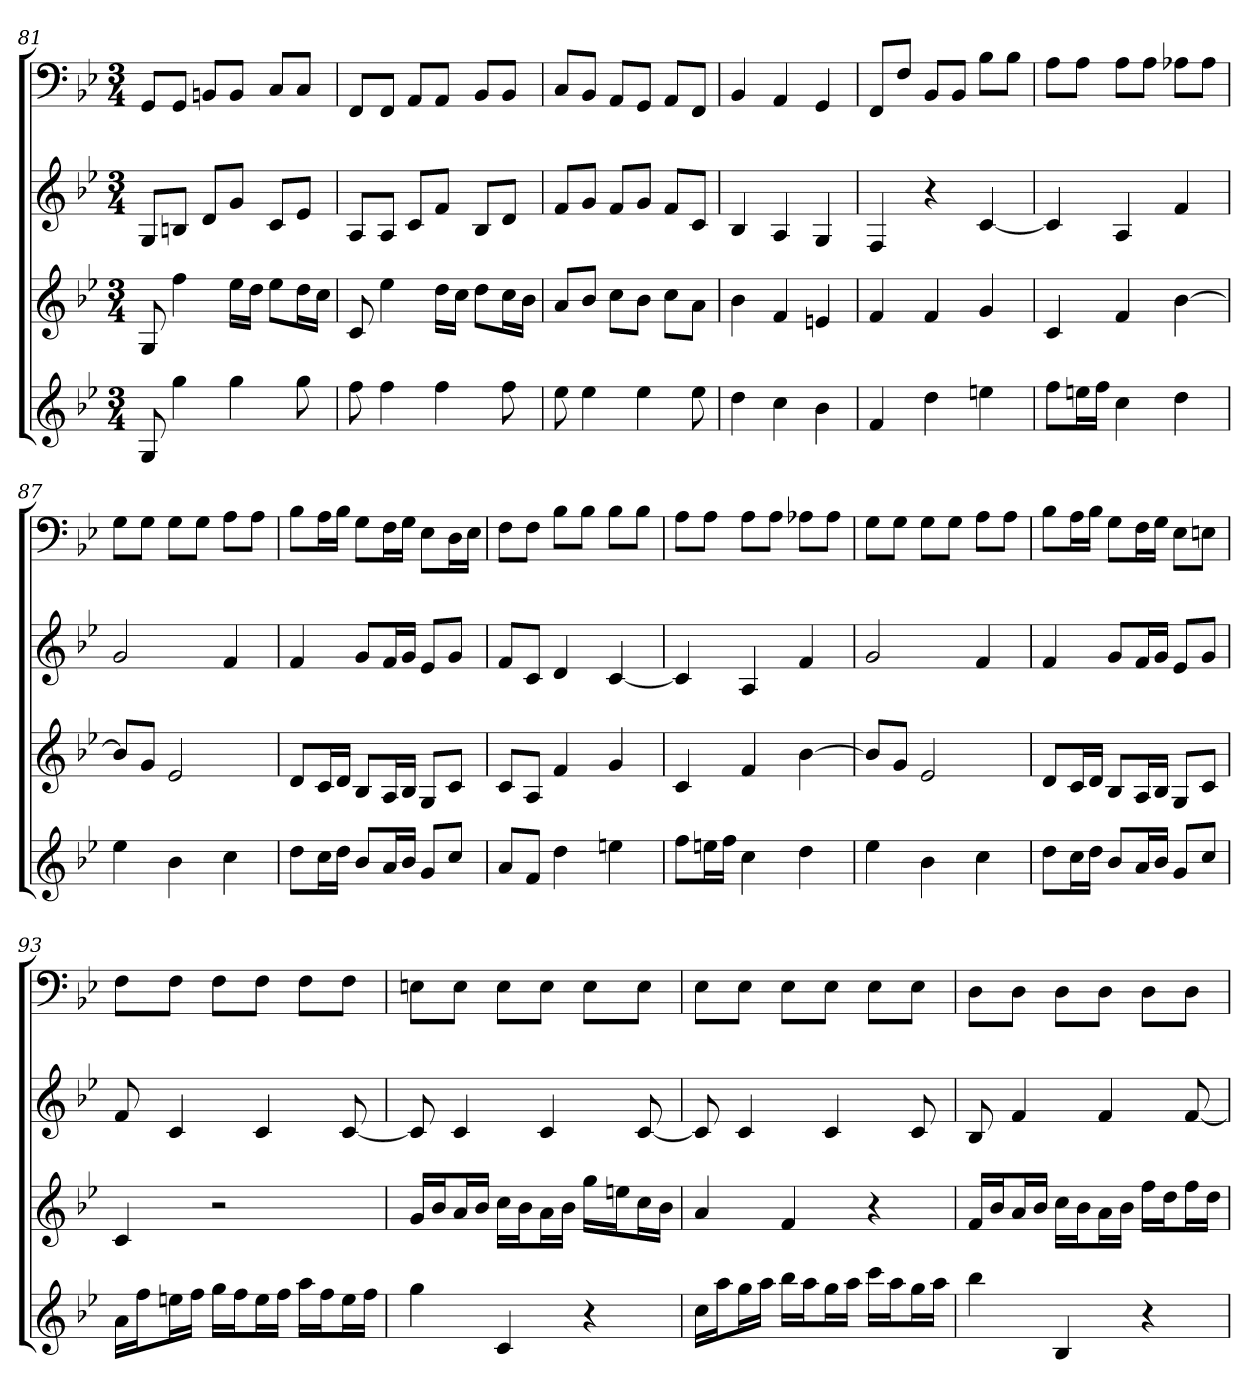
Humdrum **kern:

**kern	**kern	**kern	**kern
*part4	*part3	*part2	*part1
*staff4	*staff3	*staff2	*staff1
*k[b-e-]	*k[b-e-]	*k[b-e-]	*k[b-e-]
*B-:	*B-:	*B-:	*B-:
*M3/4	*M3/4	*M3/4	*M3/4
=81	=81	=81	=81
8G	8G	8GL	8GGL
4gg	4ff	8BnJ	8GGJ
.	.	8dL	8BBnL
4gg	16ee-LL	8gJ	8BBJ
.	16ddJJ	.	.
.	8ee-L	8cL	8CL
8gg	16ddL	8e-J	8CJ
.	16ccJJ	.	.
=82	=82	=82	=82
8ff	8c	8AL	8FFL
4ff	4ee-	8AJ	8FFJ
.	.	8cL	8AAL
4ff	16ddLL	8fJ	8AAJ
.	16ccJJ	.	.
.	8ddL	8B-L	8BB-L
8ff	16ccL	8dJ	8BB-J
.	16b-JJ	.	.
=83	=83	=83	=83
8ee-	8aL	8fL	8CL
4ee-	8b-J	8gJ	8BB-J
.	8ccL	8fL	8AAL
4ee-	8b-J	8gJ	8GGJ
.	8ccL	8fL	8AAL
8ee-	8aJ	8cJ	8FFJ
=84	=84	=84	=84
4dd	4b-	4B-	4BB-
4cc	4f	4A	4AA
4b-	4en	4G	4GG
=85	=85	=85	=85
4f	4f	4F	8FFL
.	.	.	8FJ
4dd	4f	4r	8BB-L
.	.	.	8BB-J
4een	4g	[4c	8B-L
.	.	.	8B-J
=86	=86	=86	=86
8ffL	4c	4c]	8AL
16eenL	.	.	8AJ
16ffJJ	.	.	.
4cc	4f	4A	8AL
.	.	.	8AJ
4dd	[4b-	4f	8A-XL
.	.	.	8A-J
=87	=87	=87	=87
4ee-	8b-L]	2g	8GL
.	8gJ	.	8GJ
4b-	2e-	.	8GL
.	.	.	8GJ
4cc	.	4f	8AL
.	.	.	8AJ
=88	=88	=88	=88
8ddL	8dL	4f	8B-L
16ccL	16cL	.	16AL
16ddJJ	16dJJ	.	16B-JJ
8b-L	8B-L	8gL	8GL
16aL	16AL	16fL	16FL
16b-JJ	16B-JJ	16gJJ	16GJJ
8gL	8GL	8e-L	8E-L
8ccJ	8cJ	8gJ	16DL
.	.	.	16E-JJ
=89	=89	=89	=89
8aL	8cL	8fL	8FL
8fJ	8AJ	8cJ	8FJ
4dd	4f	4d	8B-L
.	.	.	8B-J
4een	4g	[4c	8B-L
.	.	.	8B-J
=90	=90	=90	=90
8ffL	4c	4c]	8AL
16eenL	.	.	8AJ
16ffJJ	.	.	.
4cc	4f	4A	8AL
.	.	.	8AJ
4dd	[4b-	4f	8A-XL
.	.	.	8A-J
=91	=91	=91	=91
4ee-	8b-L]	2g	8GL
.	8gJ	.	8GJ
4b-	2e-	.	8GL
.	.	.	8GJ
4cc	.	4f	8AL
.	.	.	8AJ
=92	=92	=92	=92
8ddL	8dL	4f	8B-L
16ccL	16cL	.	16AL
16ddJJ	16dJJ	.	16B-JJ
8b-L	8B-L	8gL	8GL
16aL	16AL	16fL	16FL
16b-JJ	16B-JJ	16gJJ	16GJJ
8gL	8GL	8e-L	8E-L
8ccJ	8cJ	8gJ	8EnJ
=93	=93	=93	=93
16aLL	4c	8f	8FL
16ffJ	.	.	.
16eenL	.	4c	8FJ
16ffJJ	.	.	.
16ggLL	2r	.	8FL
16ffJ	.	.	.
16eeL	.	4c	8FJ
16ffJJ	.	.	.
16aaLL	.	.	8FL
16ffJ	.	.	.
16eeL	.	[8c	8FJ
16ffJJ	.	.	.
=94	=94	=94	=94
4gg	16gLL	8c]	8EnL
.	16b-J	.	.
.	16aL	4c	8EJ
.	16b-JJ	.	.
4c	16ccLL	.	8EL
.	16b-J	.	.
.	16aL	4c	8EJ
.	16b-JJ	.	.
4r	16ggLL	.	8EL
.	16eenJ	.	.
.	16ccL	[8c	8EJ
.	16b-JJ	.	.
=95	=95	=95	=95
16ccLL	4a	8c]	8E-L
16aaJ	.	.	.
16ggL	.	4c	8E-J
16aaJJ	.	.	.
16bb-LL	4f	.	8E-L
16aaJ	.	.	.
16ggL	.	4c	8E-J
16aaJJ	.	.	.
16cccLL	4r	.	8E-L
16aaJ	.	.	.
16ggL	.	8c	8E-J
16aaJJ	.	.	.
=96	=96	=96	=96
4bb-	16fLL	8B-	8DL
.	16b-J	.	.
.	16aL	4f	8DJ
.	16b-JJ	.	.
4B-	16ccLL	.	8DL
.	16b-J	.	.
.	16aL	4f	8DJ
.	16b-JJ	.	.
4r	16ffLL	.	8DL
.	16ddJ	.	.
.	16ffL	[8f	8DJ
.	16ddJJ	.	.
=	=	=	=
*-	*-	*-	*-
